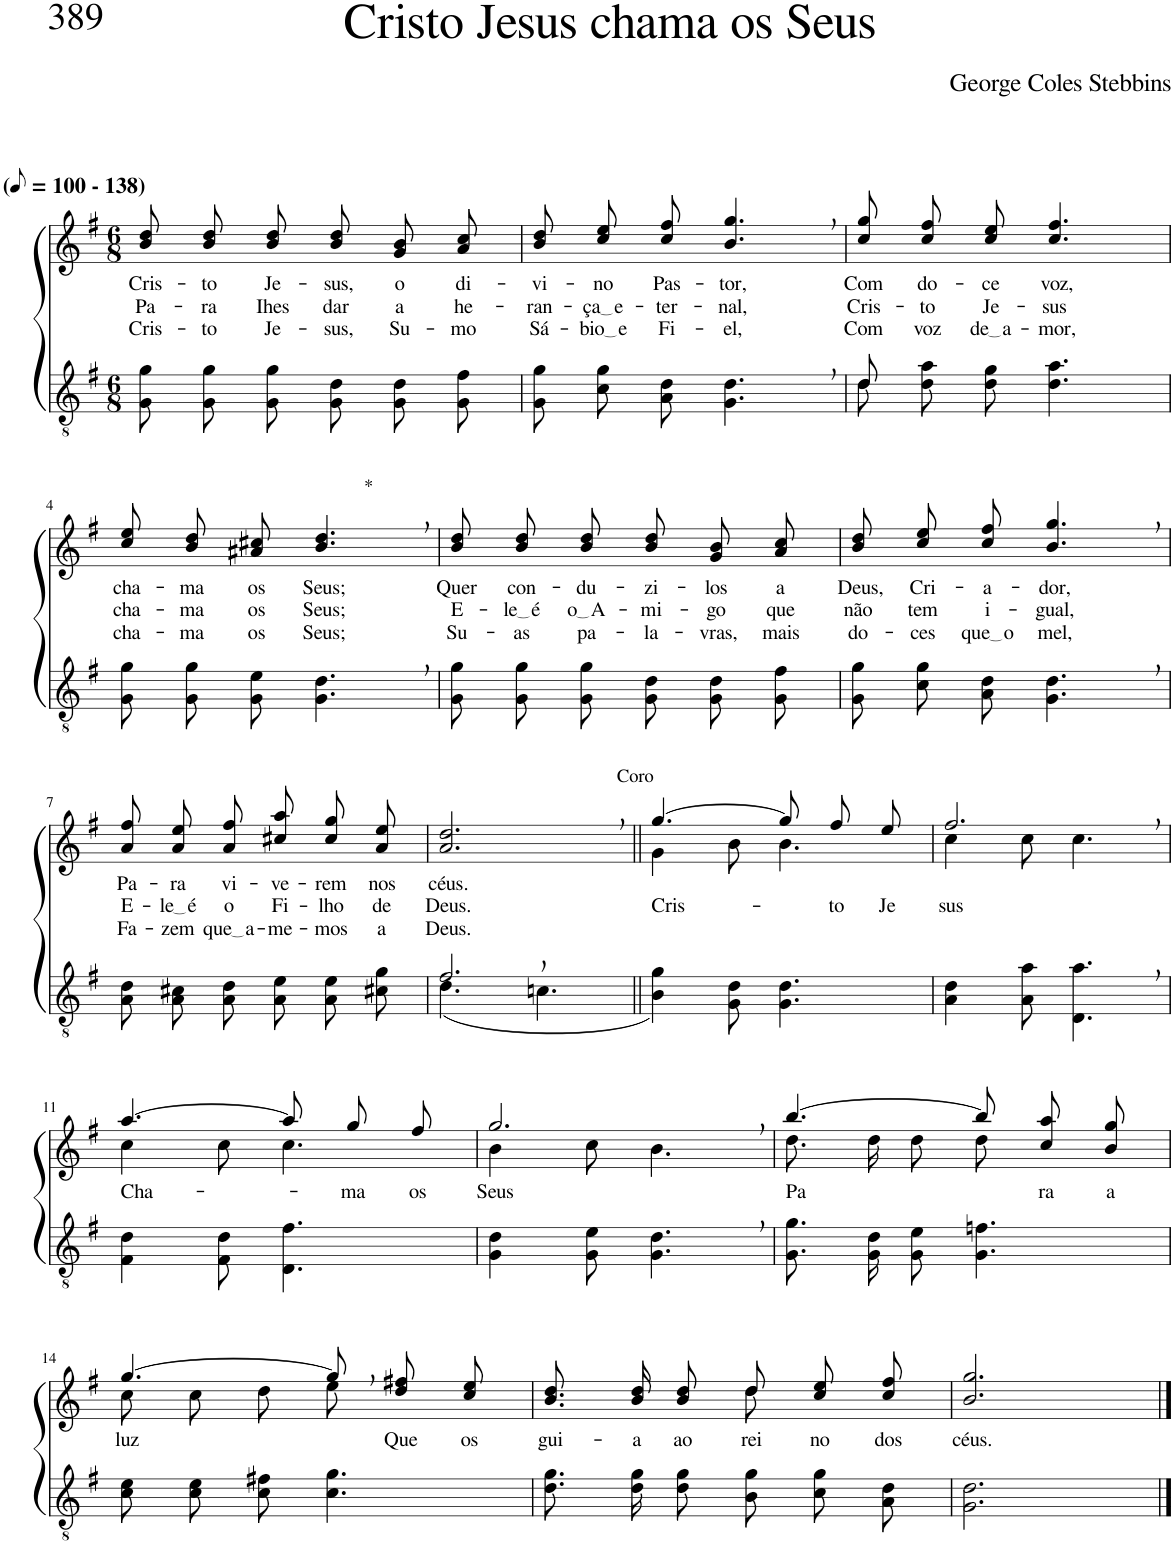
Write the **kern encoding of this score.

**kern	**kern	**text	**text	**text
*part2	*part1	*part1	*part1	*part1
*staff2	*staff1	*staff1	*staff1	*staff1
*I"Parte III e IV	*I"Parte I e II	*	*	*
*clefGv2	*clefG2	*	*	*
*Trd5c9	*Trd5c9	*	*	*
*k[f#]	*k[f#]	*	*	*
*M6/8	*M6/8	*	*	*
*MM50	*MM50	*	*	*
=1	=1	=1	=1	=1
!	!LO:TX:a:B:t=(	!	!	!
!	!LO:TX:a:B:t=- 138)	!	!	!
!	!	!LO:LY:b	!LO:LY:b	!LO:LY:b
8G\ 8g\L	8b\ 8dd\L	Cris-	Pa-	Cris-
!	!	!LO:LY:b	!LO:LY:b	!LO:LY:b
8G\ 8g\	8b\ 8dd\	-to	-ra	-to
!	!	!LO:LY:b	!LO:LY:b	!LO:LY:b
8G\ 8g\J	8b\ 8dd\J	Je-	Ihes	Je-
!	!	!LO:LY:b	!LO:LY:b	!LO:LY:b
8G\ 8d\L	8b\ 8dd\L	-sus,	dar	-sus,
!	!	!LO:LY:b	!LO:LY:b	!LO:LY:b
8G\ 8d\	8g\ 8b\	o	a	Su-
!	!	!LO:LY:b	!LO:LY:b	!LO:LY:b
8G\ 8f#\J	8a\ 8cc\J	di-	he-	-mo
=2	=2	=2	=2	=2
!	!	!LO:LY:b	!LO:LY:b	!LO:LY:b
8G\ 8g\L	8b\ 8dd\L	-vi-	-ran-	Sá-
!	!	!LO:LY:b	!LO:LY:b	!LO:LY:b
8c\ 8g\	8cc\ 8ee\	-no	ça e	bio e
!	!	!LO:LY:b	!LO:LY:b	!LO:LY:b
8A\ 8d\J	8cc\ 8ff#\J	Pas-	-ter-	Fi-
!	!	!LO:LY:b	!LO:LY:b	!LO:LY:b
4.G\, 4.d\,	4.b/, 4.gg/,	-tor,	-nal,	-el,
=3	=3	=3	=3	=3
*^	*	*	*	*
!	!	!	!LO:LY:b	!LO:LY:b	!LO:LY:b
8d\L	8d/	8cc\ 8gg\L	Com	Cris-	Com
!	!	!	!LO:LY:b	!LO:LY:b	!LO:LY:b
8d\ 8a\	2ryy	8cc\ 8ff#\	do-	-to	voz
!	!	!	!LO:LY:b	!LO:LY:b	!LO:LY:b
8d\ 8g\J	.	8cc\ 8ee\J	-ce	Je-	de a
!	!	!	!LO:LY:b	!LO:LY:b	!LO:LY:b
4.d\ 4.a\	.	4.cc/ 4.ff#/	voz,	-sus	-mor,
.	8ryy	.	.	.	.
!!LO:LB:g=z
=4	=4	=4	=4	=4	=4
!	!	!	!LO:LY:b	!LO:LY:b	!LO:LY:b
*v	*v	*	*	*	*
8G\ 8g\L	8cc\ 8ee\L	cha-	cha-	cha-
!	!	!LO:LY:b	!LO:LY:b	!LO:LY:b
8G\ 8g\	8b\ 8dd\	-ma	-ma	-ma
!	!	!LO:LY:b	!LO:LY:b	!LO:LY:b
8G\ 8e\J	8a#X\ 8cc#X\J	os	os	os
!	!LO:TX:a:t=*	!	!	!
!	!	!LO:LY:b	!LO:LY:b	!LO:LY:b
4.G\, 4.d\,	4.b/, 4.dd/,	Seus;	Seus;	Seus;
=5	=5	=5	=5	=5
!	!	!LO:LY:b	!LO:LY:b	!LO:LY:b
8G\ 8g\L	8b\ 8dd\L	Quer	E-	Su-
!	!	!LO:LY:b	!LO:LY:b	!LO:LY:b
8G\ 8g\	8b\ 8dd\	con-	le é	-as
!	!	!LO:LY:b	!LO:LY:b	!LO:LY:b
8G\ 8g\J	8b\ 8dd\J	-du-	o A	pa-
!	!	!LO:LY:b	!LO:LY:b	!LO:LY:b
8G\ 8d\L	8b\ 8dd\L	-zi-	-mi-	-la-
!	!	!LO:LY:b	!LO:LY:b	!LO:LY:b
8G\ 8d\	8g\ 8b\	-los	-go	-vras,
!	!	!LO:LY:b	!LO:LY:b	!LO:LY:b
8G\ 8f#\J	8a\ 8cc\J	a	que	mais
=6	=6	=6	=6	=6
!	!	!LO:LY:b	!LO:LY:b	!LO:LY:b
8G\ 8g\L	8b\ 8dd\L	Deus,	não	do-
!	!	!LO:LY:b	!LO:LY:b	!LO:LY:b
8c\ 8g\	8cc\ 8ee\	Cri-	tem	-ces
!	!	!LO:LY:b	!LO:LY:b	!LO:LY:b
8A\ 8d\J	8cc\ 8ff#\J	-a-	i-	que o
!	!	!LO:LY:b	!LO:LY:b	!LO:LY:b
4.G\, 4.d\,	4.b/, 4.gg/,	-dor,	-gual,	mel,
!!LO:LB:g=z
=7	=7	=7	=7	=7
!	!	!LO:LY:b	!LO:LY:b	!LO:LY:b
8A\ 8d\L	8a\ 8ff#\L	Pa-	E-	Fa-
!	!	!LO:LY:b	!LO:LY:b	!LO:LY:b
8A\ 8c#X\	8a\ 8ee\	-ra	le é	-zem
!	!	!LO:LY:b	!LO:LY:b	!LO:LY:b
8A\ 8d\J	8a\ 8ff#\J	vi-	o	que a
!	!	!LO:LY:b	!LO:LY:b	!LO:LY:b
8A\ 8e\L	8cc#X\ 8aa\L	-ve-	Fi-	-me-
!	!	!LO:LY:b	!LO:LY:b	!LO:LY:b
8A\ 8e\	8cc#\ 8gg\	-rem	-lho	-mos
!	!	!LO:LY:b	!LO:LY:b	!LO:LY:b
8c#X\ 8g\J	8a\ 8ee\J	nos	de	a
=8	=8	=8	=8	=8
*^	*	*	*	*
!	!	!	!LO:LY:b	!LO:LY:b	!LO:LY:b
2.f#,/	(4.d\	2.a/, 2.dd/,	céus.	Deus.	Deus.
.	4.cn\	.	.	.	.
=9||	=9||	=9||	=9||	=9||	=9||
*	*	*^	*	*	*
!	!	!LO:TX:a:t=Coro	!	!	!	!
!	!	!	!	!	!LO:LY:b	!
*v	*v	*	*	*	*	*
4B\ 4g\)	[4.gg/	4g\	.	Cris-	.
8G\ 8d\	.	8b\	.	.	.
4.G\ 4.d\	8gg/L]	4.b\	.	.	.
!	!	!	!	!LO:LY:b	!
.	8ff#/	.	.	-to	.
!	!	!	!	!LO:LY:b	!
.	8ee/J	.	.	Je-	.
=10	=10	=10	=10	=10	=10
!	!	!	!	!LO:LY:b	!
4A\ 4d\	2.ff#,/	4cc\	.	-sus	.
8A\ 8a\	.	8cc\	.	.	.
4.D\, 4.a\,	.	4.cc\	.	.	.
!!LO:LB:g=z	!!
=11	=11	=11	=11	=11	=11
!	!	!	!LO:LY:b	!	!
4F#\ 4d\	[4.aa/	4cc\	Cha-	.	.
8F#\ 8d\	.	8cc\	.	.	.
4.D\ 4.f#\	8aa/L]	4.cc\	.	.	.
!	!	!	!LO:LY:b	!	!
.	8gg/	.	-ma	.	.
!	!	!	!LO:LY:b	!	!
.	8ff#/J	.	os	.	.
=12	=12	=12	=12	=12	=12
!	!	!	!LO:LY:b	!	!
4G\ 4d\	2.gg,/	4b\	Seus	.	.
8G\ 8e\	.	8cc\	.	.	.
4.G\, 4.d\,	.	4.b\	.	.	.
=13	=13	=13	=13	=13	=13
!	!	!	!LO:LY:b	!	!
8.G\ 8.g\L	[4.bb/	8.dd\	Pa-	.	.
16G\ 16d\K	.	16dd\KL	.	.	.
8G\ 8e\J	.	8dd\	.	.	.
4.G\ 4.fn\	8bb\L]	8dd\J	.	.	.
!	!	!	!LO:LY:b	!	!
.	8cc\ 8aa\	4ryy	-ra	.	.
!	!	!	!LO:LY:b	!	!
.	8b\ 8gg\J	.	a	.	.
!!LO:LB:g=z	!!
=14	=14	=14	=14	=14	=14
!	!	!	!LO:LY:b	!	!
8c\ 8e\L	[4.gg/	8cc\	luz	.	.
8c\ 8e\	.	8cc\L	.	.	.
8c\ 8f#X\J	.	8dd\	.	.	.
4.c\ 4.g\	8gg,\L]	8ee\J	.	.	.
!	!	!	!LO:LY:b	!	!
.	8dd\ 8ff#X\	4ryy	Que	.	.
!	!	!	!LO:LY:b	!	!
.	8cc\ 8ee\J	.	os	.	.
=15	=15	=15	=15	=15	=15
!	!	!	!LO:LY:b	!	!
8.d\ 8.g\L	4.ryy	8.b\ 8.dd\L	gui-	.	.
!	!	!	!LO:LY:b	!	!
16d\ 16g\K	.	16b\ 16dd\K	-a	.	.
!	!	!	!LO:LY:b	!	!
8d\ 8g\J	.	8b\ 8dd\J	ao	.	.
!	!	!	!LO:LY:b	!	!
8B\ 8g\L	8dd\	8dd\L	rei-	.	.
!	!	!	!LO:LY:b	!	!
8c\ 8g\	4ryy	8cc\ 8ee\	-no	.	.
!	!	!	!LO:LY:b	!	!
8A\ 8d\J	.	8cc\ 8ff#\J	dos	.	.
=16	=16	=16	=16	=16	=16
!	!	!	!LO:LY:b	!	!
*	*v	*v	*	*	*
2.G\ 2.d\	2.b/ 2.gg/	céus.	.	.
==	==	==	==	==
*-	*-	*-	*-	*-
